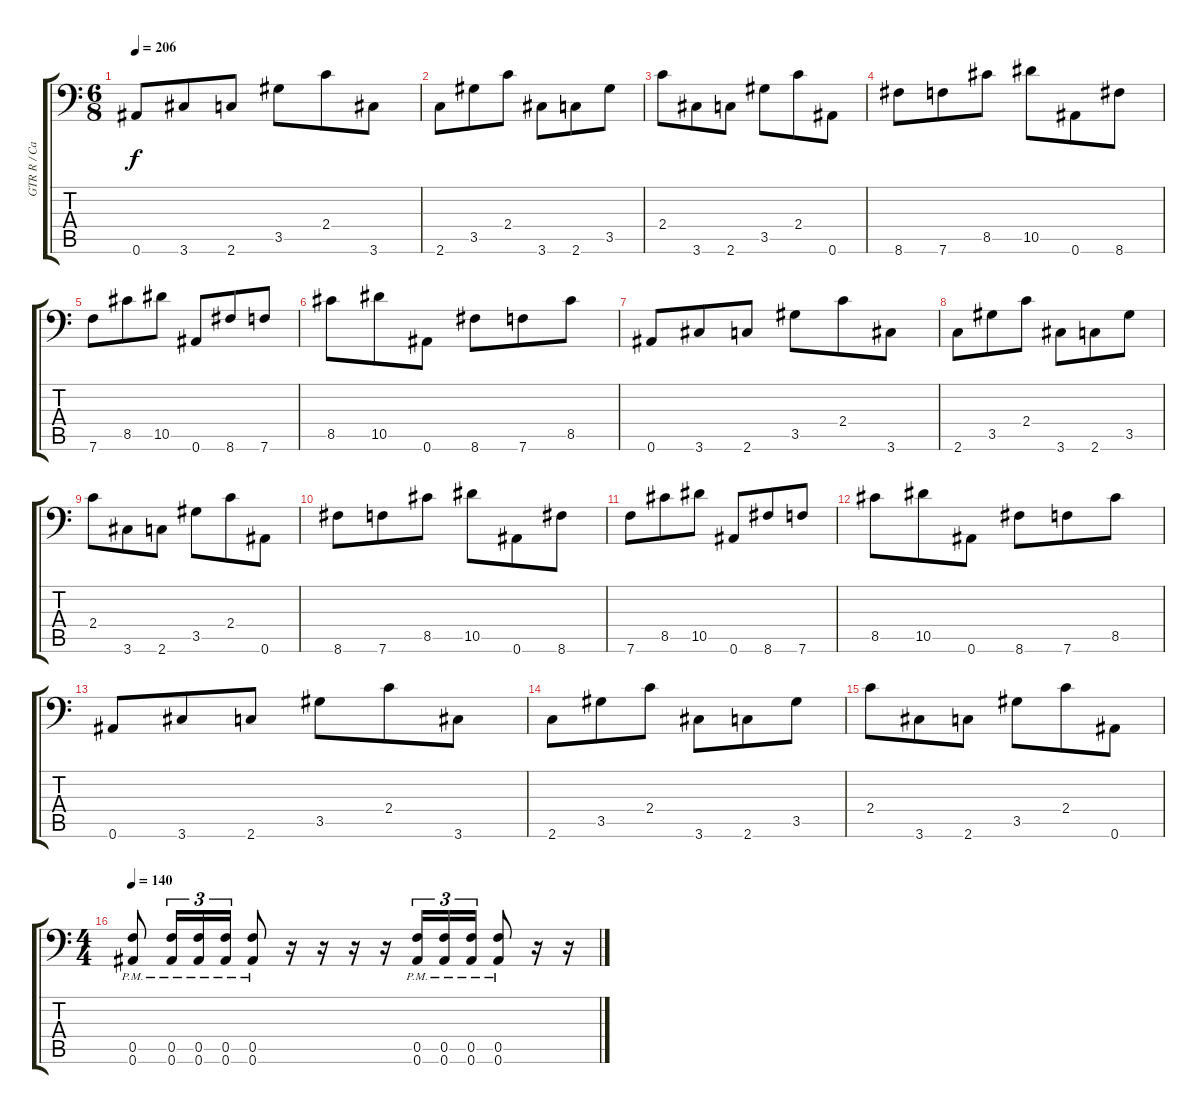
\track ("GTR R / Carlos" "GTR R / Ca") {instrument distortionguitar}
\staff {score tabs}
\tuning (C4 G3 Eb3 Bb2 F2 Bb1) {hide}
\ts (6 8)
\tempo 206
\clef f4
\ks c
0.6.8{dy f} 3.6.8 2.6.8 3.5.8 2.4.8 3.6.8 |
2.6.8 3.5.8 2.4.8 3.6.8 2.6.8 3.5.8 |
2.4.8 3.6.8 2.6.8 3.5.8 2.4.8 0.6.8 |
8.6.8 7.6.8 8.5.8 10.5.8 0.6.8 8.6.8 |
7.6.8 8.5.8 10.5.8 0.6.8 8.6.8 7.6.8 |
8.5.8 10.5.8 0.6.8 8.6.8 7.6.8 8.5.8 |
0.6.8 3.6.8 2.6.8 3.5.8 2.4.8 3.6.8 |
2.6.8 3.5.8 2.4.8 3.6.8 2.6.8 3.5.8 |
2.4.8 3.6.8 2.6.8 3.5.8 2.4.8 0.6.8 |
8.6.8 7.6.8 8.5.8 10.5.8 0.6.8 8.6.8 |
7.6.8 8.5.8 10.5.8 0.6.8 8.6.8 7.6.8 |
8.5.8 10.5.8 0.6.8 8.6.8 7.6.8 8.5.8 |
0.6.8 3.6.8 2.6.8 3.5.8 2.4.8 3.6.8 |
2.6.8 3.5.8 2.4.8 3.6.8 2.6.8 3.5.8 |
2.4.8 3.6.8 2.6.8 3.5.8 2.4.8 0.6.8 |
\ts (4 4)
\tempo 140
(0.5{pm} 0.6{pm}).8 (0.5{pm} 0.6{pm}).16{tu (3 2)} (0.5{pm} 0.6{pm}).16{tu (3 2)} (0.5{pm} 0.6{pm}).16{tu (3 2)} (0.5{pm} 0.6{pm}).8 r.16 r.16 r.16 r.16 (0.5{pm} 0.6{pm}).16{tu (3 2)} (0.5{pm} 0.6{pm}).16{tu (3 2)} (0.5{pm} 0.6{pm}).16{tu (3 2)} (0.5{pm} 0.6{pm}).8 r.16 r.16
